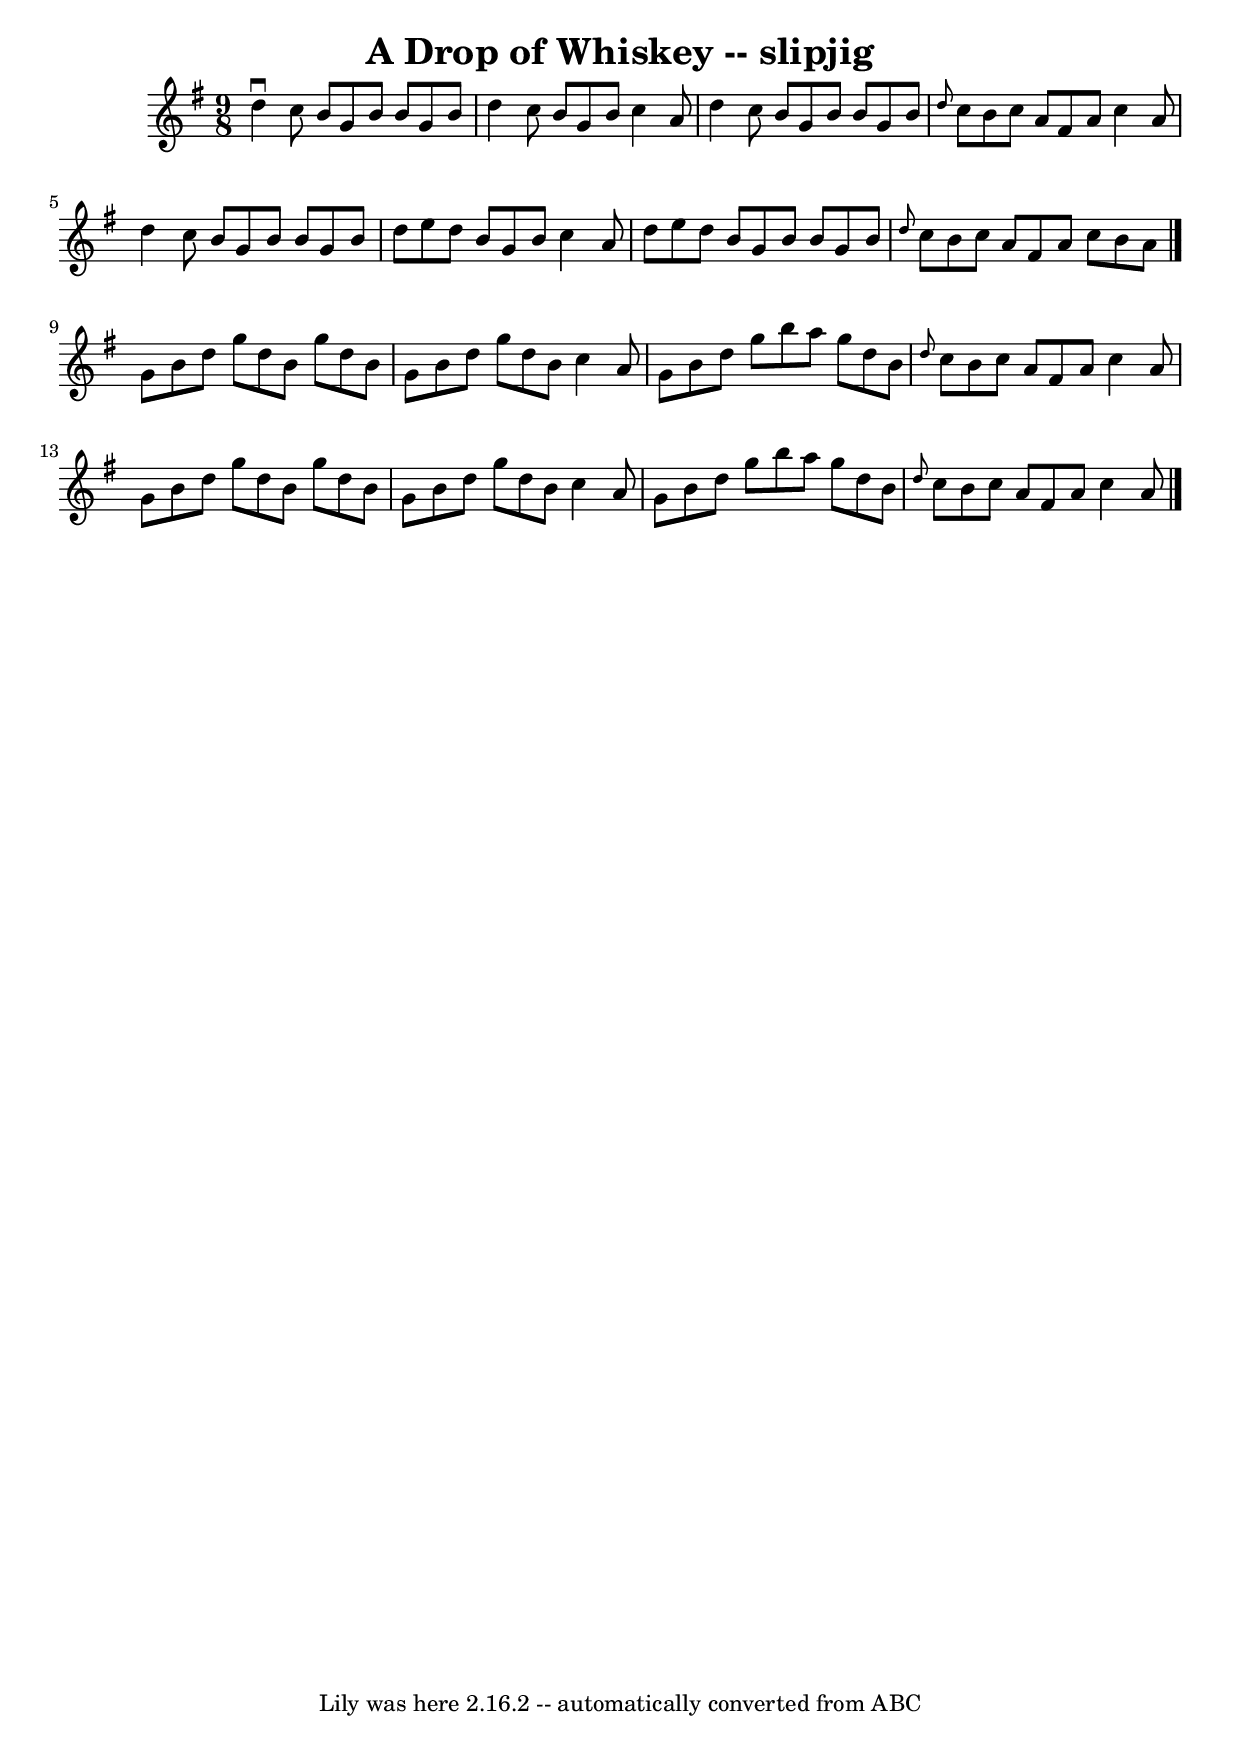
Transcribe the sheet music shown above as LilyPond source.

\version "2.7.40"
\include "Mammoth.ily"
\header {
	%% book = "Ryan's Mammoth Collection"
	crossRefNumber = "1"
	footnotes = ""
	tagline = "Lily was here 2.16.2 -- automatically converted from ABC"
	title = "A Drop of Whiskey -- slipjig"
}
voicedefault =  {


\time 9/8 \key g \major d''4^\downbow c''8 b'8 g'8 b'8 b'8    
g'8 b'8  |
 d''4 c''8 b'8 g'8 b'8 c''4 a'8  
|
 d''4 c''8 b'8 g'8 b'8 b'8 g'8 b'8  |
 
\grace { d''8  } c''8 b'8 c''8 a'8 fis'8 a'8 c''4 a'8 
 |
 d''4 c''8 b'8 g'8 b'8 b'8 g'8 b'8  |
  
 d''8 e''8 d''8 b'8 g'8 b'8 c''4 a'8  |
 d''8    
e''8 d''8 b'8 g'8 b'8 b'8 g'8 b'8  |
 \grace {    
d''8  } c''8 b'8 c''8 a'8 fis'8 a'8 c''8 b'8 a'8  
\bar "|." g'8 b'8 d''8 g''8 d''8 b'8 g''8 d''8 b'8  
|
 g'8 b'8 d''8 g''8 d''8 b'8 c''4 a'8  |
   
g'8 b'8 d''8 g''8 b''8 a''8 g''8 d''8 b'8  |
 
\grace { d''8  } c''8 b'8 c''8 a'8 fis'8 a'8 c''4 a'8 
 |
 g'8 b'8 d''8 g''8 d''8 b'8 g''8 d''8 b'8  
|
 g'8 b'8 d''8 g''8 d''8 b'8 c''4 a'8  |
   
g'8 b'8 d''8 g''8 b''8 a''8 g''8 d''8 b'8  |
 
\grace { d''8  } c''8 b'8 c''8 a'8 fis'8 a'8 c''4 a'8 
   \bar "|."   
}

\score{
    <<

	\context Staff="default"
	{
	    \voicedefault 
	}

    >>
	\layout {
	}
	\midi {}
}
